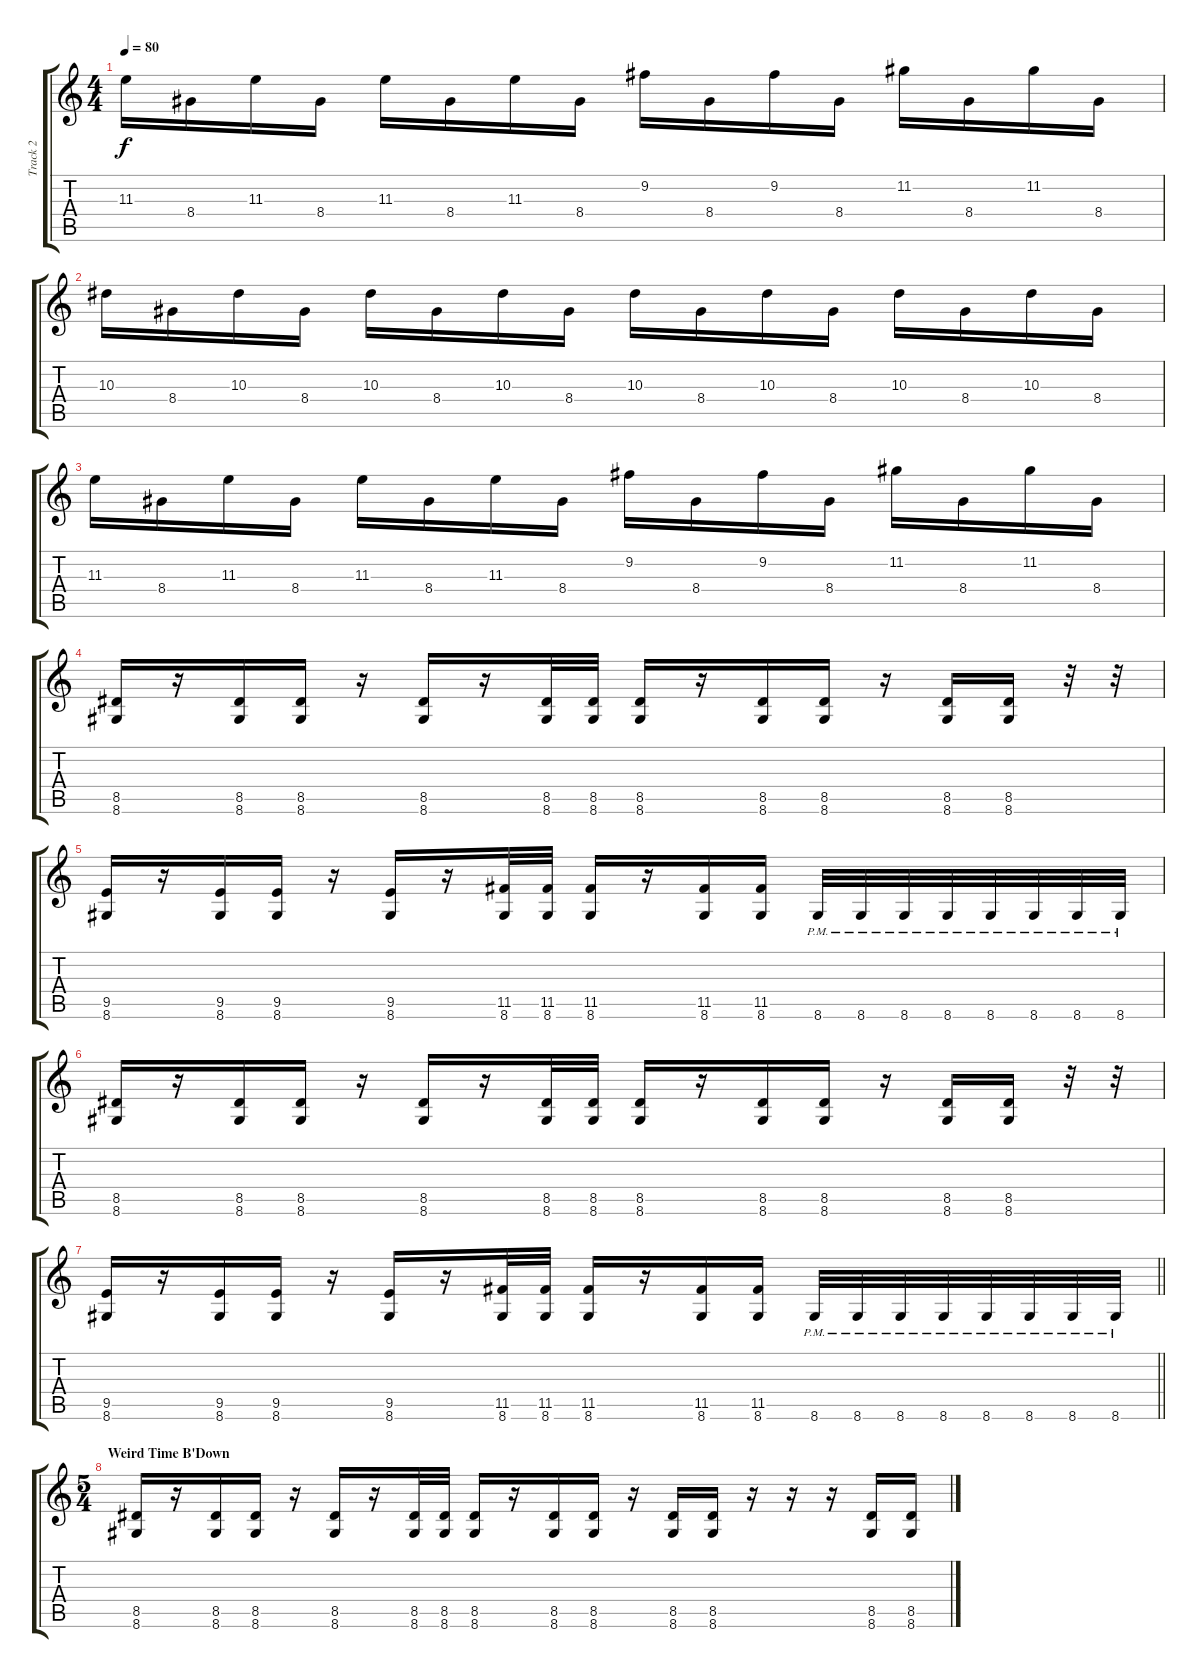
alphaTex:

\track ("Track 2" "Track 2") {instrument distortionguitar}
\staff {score tabs}
\tuning (D4 A3 F3 C3 G2 C2) {hide}
\ts (4 4)
\tempo 80
\clef g2
\ks c
11.3.16{dy f} 8.4.16 11.3.16 8.4.16 11.3.16 8.4.16 11.3.16 8.4.16 9.2.16 8.4.16 9.2.16 8.4.16 11.2.16 8.4.16 11.2.16 8.4.16 |
10.3.16 8.4.16 10.3.16 8.4.16 10.3.16 8.4.16 10.3.16 8.4.16 10.3.16 8.4.16 10.3.16 8.4.16 10.3.16 8.4.16 10.3.16 8.4.16 |
11.3.16 8.4.16 11.3.16 8.4.16 11.3.16 8.4.16 11.3.16 8.4.16 9.2.16 8.4.16 9.2.16 8.4.16 11.2.16 8.4.16 11.2.16 8.4.16 |
(8.5 8.6).16 r.16 (8.5 8.6).16 (8.5 8.6).16 r.16 (8.5 8.6).16 r.16 (8.5 8.6).32 (8.5 8.6).32 (8.5 8.6).16 r.16 (8.5 8.6).16 (8.5 8.6).16 r.16 (8.5 8.6).16 (8.5 8.6).16 r.32 r.32 |
(9.5 8.6).16 r.16 (9.5 8.6).16 (9.5 8.6).16 r.16 (9.5 8.6).16 r.16 (11.5 8.6).32 (11.5 8.6).32 (11.5 8.6).16 r.16 (11.5 8.6).16 (11.5 8.6).16 8.6{pm}.32 8.6{pm}.32 8.6{pm}.32 8.6{pm}.32 8.6{pm}.32 8.6{pm}.32 8.6{pm}.32 8.6{pm}.32 |
(8.5 8.6).16 r.16 (8.5 8.6).16 (8.5 8.6).16 r.16 (8.5 8.6).16 r.16 (8.5 8.6).32 (8.5 8.6).32 (8.5 8.6).16 r.16 (8.5 8.6).16 (8.5 8.6).16 r.16 (8.5 8.6).16 (8.5 8.6).16 r.32 r.32 |
\barLineRight lightlight
(9.5 8.6).16 r.16 (9.5 8.6).16 (9.5 8.6).16 r.16 (9.5 8.6).16 r.16 (11.5 8.6).32 (11.5 8.6).32 (11.5 8.6).16 r.16 (11.5 8.6).16 (11.5 8.6).16 8.6{pm}.32 8.6{pm}.32 8.6{pm}.32 8.6{pm}.32 8.6{pm}.32 8.6{pm}.32 8.6{pm}.32 8.6{pm}.32 |
\ts (5 4)
\section ("" "Weird Time B'Down")
(8.5 8.6).16 r.16 (8.5 8.6).16 (8.5 8.6).16 r.16 (8.5 8.6).16 r.16 (8.5 8.6).32 (8.5 8.6).32 (8.5 8.6).16 r.16 (8.5 8.6).16 (8.5 8.6).16 r.16 (8.5 8.6).16 (8.5 8.6).16 r.16 r.16 r.16 (8.5 8.6).16 (8.5 8.6).16
